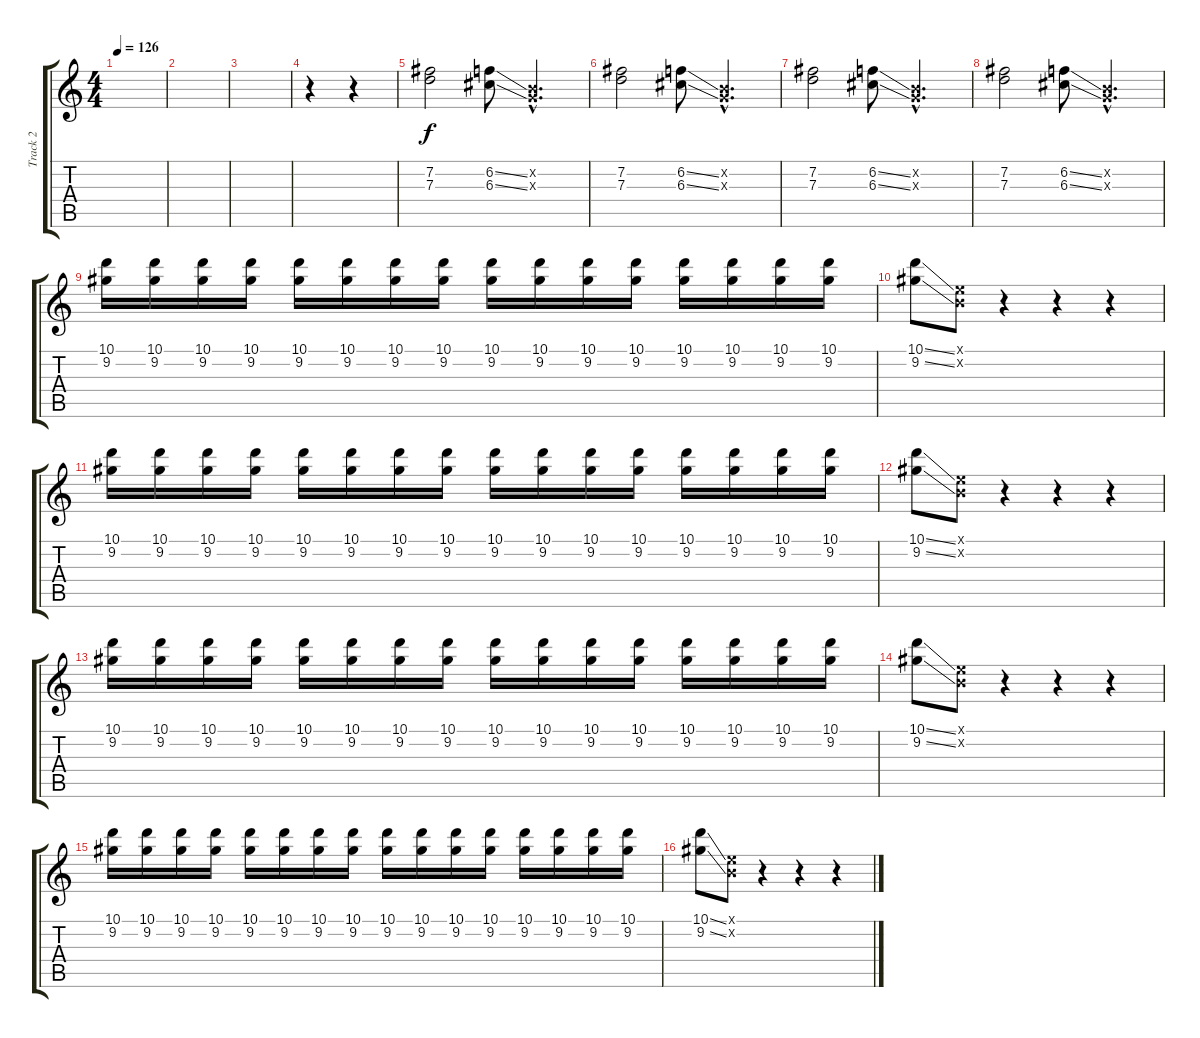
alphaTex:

\track ("Track 2" "Track 2") {instrument distortionguitar}
\staff {score tabs}
\tuning (E4 B3 G3 D3 A2 E2) {hide}
\ts (4 4)
\tempo 126
\clef g2
\ks c
|
|
|
r.4 r.4 |
(7.2 7.3).2 (6.2{ss} 6.3{ss}).8 (0.2{hac x} 0.3{hac x}).4{d} |
(7.2 7.3).2 (6.2{ss} 6.3{ss}).8 (0.2{hac x} 0.3{hac x}).4{d} |
(7.2 7.3).2 (6.2{ss} 6.3{ss}).8 (0.2{hac x} 0.3{hac x}).4{d} |
(7.2 7.3).2 (6.2{ss} 6.3{ss}).8 (0.2{hac x} 0.3{hac x}).4{d} |
(10.1 9.2).16 (10.1 9.2).16 (10.1 9.2).16 (10.1 9.2).16 (10.1 9.2).16 (10.1 9.2).16 (10.1 9.2).16 (10.1 9.2).16 (10.1 9.2).16 (10.1 9.2).16 (10.1 9.2).16 (10.1 9.2).16 (10.1 9.2).16 (10.1 9.2).16 (10.1 9.2).16 (10.1 9.2).16 |
(10.1{ss} 9.2{ss}).8 (0.1{x} 0.2{x}).8 r.4 r.4 r.4 |
(10.1 9.2).16 (10.1 9.2).16 (10.1 9.2).16 (10.1 9.2).16 (10.1 9.2).16 (10.1 9.2).16 (10.1 9.2).16 (10.1 9.2).16 (10.1 9.2).16 (10.1 9.2).16 (10.1 9.2).16 (10.1 9.2).16 (10.1 9.2).16 (10.1 9.2).16 (10.1 9.2).16 (10.1 9.2).16 |
(10.1{ss} 9.2{ss}).8 (0.1{x} 0.2{x}).8 r.4 r.4 r.4 |
(10.1 9.2).16 (10.1 9.2).16 (10.1 9.2).16 (10.1 9.2).16 (10.1 9.2).16 (10.1 9.2).16 (10.1 9.2).16 (10.1 9.2).16 (10.1 9.2).16 (10.1 9.2).16 (10.1 9.2).16 (10.1 9.2).16 (10.1 9.2).16 (10.1 9.2).16 (10.1 9.2).16 (10.1 9.2).16 |
(10.1{ss} 9.2{ss}).8 (0.1{x} 0.2{x}).8 r.4 r.4 r.4 |
(10.1 9.2).16 (10.1 9.2).16 (10.1 9.2).16 (10.1 9.2).16 (10.1 9.2).16 (10.1 9.2).16 (10.1 9.2).16 (10.1 9.2).16 (10.1 9.2).16 (10.1 9.2).16 (10.1 9.2).16 (10.1 9.2).16 (10.1 9.2).16 (10.1 9.2).16 (10.1 9.2).16 (10.1 9.2).16 |
(10.1{ss} 9.2{ss}).8 (0.1{x} 0.2{x}).8 r.4 r.4 r.4
